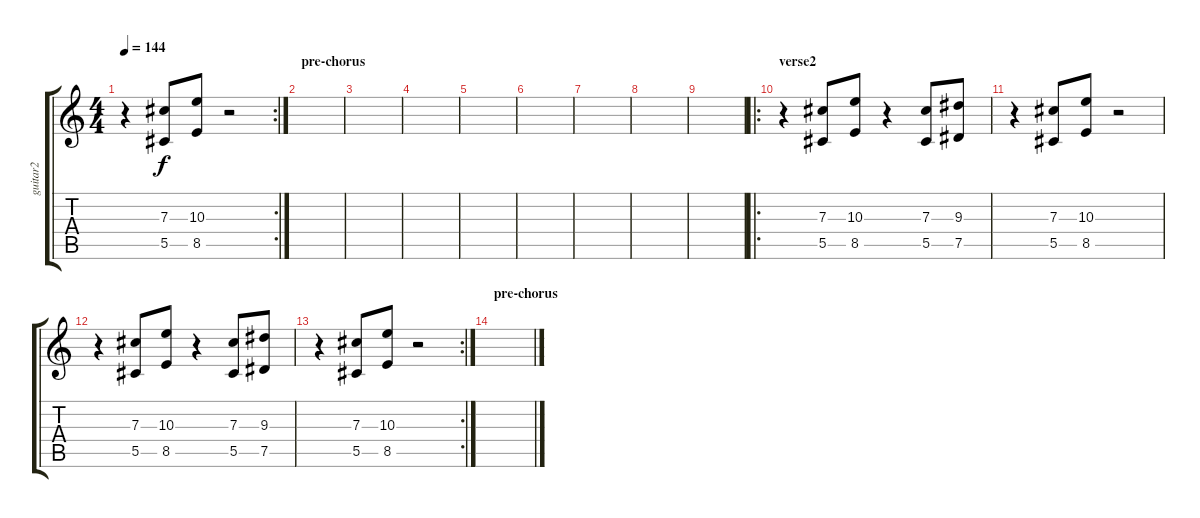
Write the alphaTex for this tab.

\track ("guitar2" "guitar2") {instrument distortionguitar}
\staff {score tabs}
\tuning (Eb4 Bb3 Gb3 Db3 Ab2 Db2) {hide}
\rc 2
\ts (4 4)
\tempo 144
\clef g2
\ks c
r.4{dy f} (7.3 5.5).8 (10.3 8.5).8 r.2 |
\section ("" "pre-chorus")
|
|
|
|
|
|
|
|
\ro
\section ("" "verse2")
r.4 (7.3 5.5).8 (10.3 8.5).8 r.4 (7.3 5.5).8 (9.3 7.5).8 |
r.4 (7.3 5.5).8 (10.3 8.5).8 r.2 |
r.4 (7.3 5.5).8 (10.3 8.5).8 r.4 (7.3 5.5).8 (9.3 7.5).8 |
\rc 2
r.4 (7.3 5.5).8 (10.3 8.5).8 r.2 |
\section ("" "pre-chorus")
